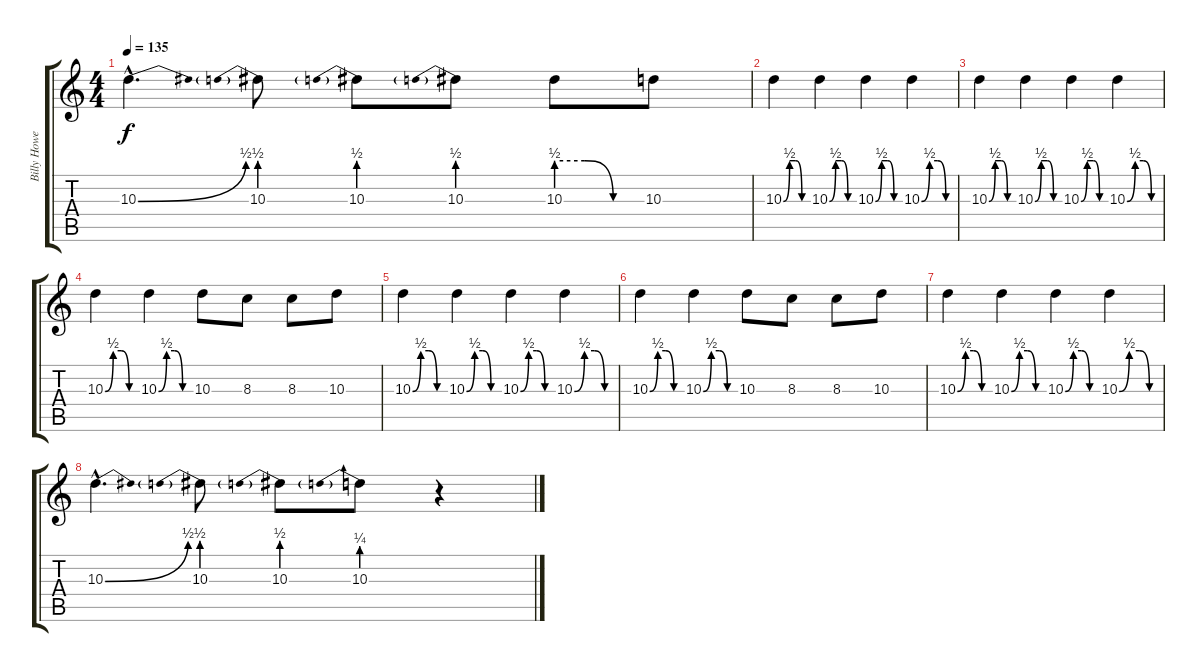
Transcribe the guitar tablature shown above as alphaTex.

\track ("Billy Howerdell" "Billy Howe") {instrument distortionguitar}
\staff {score tabs}
\tuning (Db4 Ab3 E3 B2 Gb2 Db2) {hide}
\ts (4 4)
\tempo 135
\clef g2
\ks c
10.3{be (bend 0 0 60 2) hac}.4{d dy f} 10.3{be (prebend 0 2 60 2)}.8 10.3{be (prebend 0 2 60 2)}.8 10.3{be (prebend 0 2 60 2)}.8 10.3{be (custom 0 2 20 2 40 0 60 0)}.8 10.3.8 |
10.3{be (custom 0 0 15 2 30 2 45 0 60 0)}.4{volume 16 instrument distortionguitar} 10.3{be (custom 0 0 15 2 30 2 45 0 60 0)}.4 10.3{be (custom 0 0 15 2 30 2 45 0 60 0)}.4 10.3{be (custom 0 0 15 2 30 2 45 0 60 0)}.4 |
10.3{be (custom 0 0 15 2 30 2 45 0 60 0)}.4{volume 16 instrument distortionguitar} 10.3{be (custom 0 0 15 2 30 2 45 0 60 0)}.4 10.3{be (custom 0 0 15 2 30 2 45 0 60 0)}.4 10.3{be (custom 0 0 15 2 30 2 45 0 60 0)}.4 |
10.3{be (custom 0 0 15 2 30 2 45 0 60 0)}.4 10.3{be (custom 0 0 15 2 30 2 45 0 60 0)}.4 10.3.8 8.3.8 8.3.8 10.3.8 |
10.3{be (custom 0 0 15 2 30 2 45 0 60 0)}.4{volume 16 instrument distortionguitar} 10.3{be (custom 0 0 15 2 30 2 45 0 60 0)}.4 10.3{be (custom 0 0 15 2 30 2 45 0 60 0)}.4 10.3{be (custom 0 0 15 2 30 2 45 0 60 0)}.4 |
10.3{be (custom 0 0 15 2 30 2 45 0 60 0)}.4 10.3{be (custom 0 0 15 2 30 2 45 0 60 0)}.4 10.3.8 8.3.8 8.3.8 10.3.8 |
10.3{be (custom 0 0 15 2 30 2 45 0 60 0)}.4{volume 16 instrument distortionguitar} 10.3{be (custom 0 0 15 2 30 2 45 0 60 0)}.4 10.3{be (custom 0 0 15 2 30 2 45 0 60 0)}.4 10.3{be (custom 0 0 15 2 30 2 45 0 60 0)}.4 |
10.3{be (bend 0 0 60 2) hac}.4{d} 10.3{be (prebend 0 2 60 2)}.8 10.3{be (prebend 0 2 60 2)}.8 10.3{be (prebend 0 1 60 1)}.8 r.4
